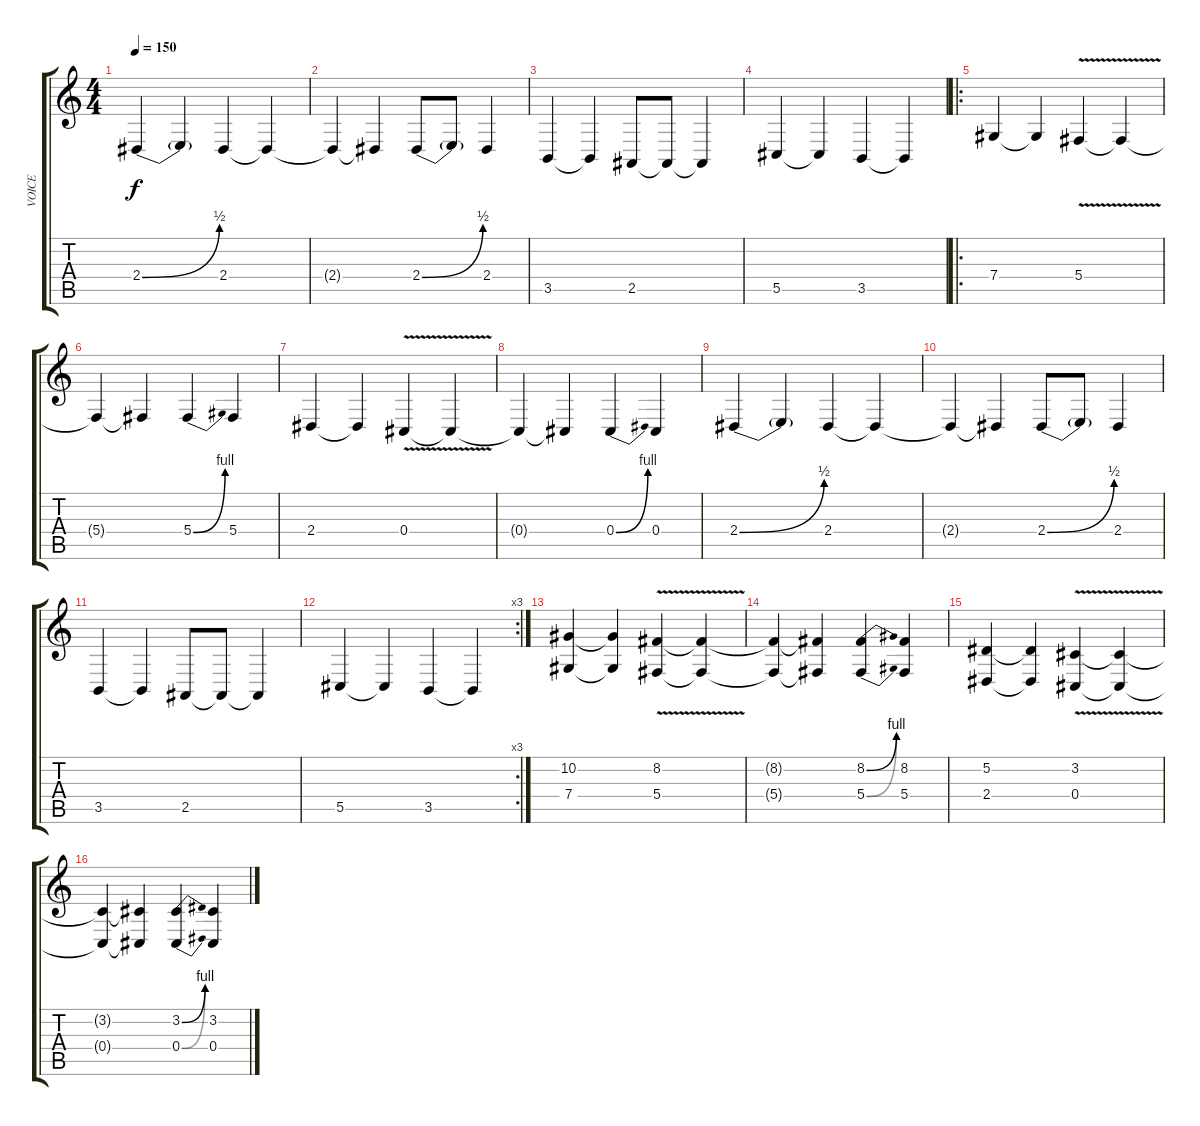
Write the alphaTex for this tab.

\track ("VOICE" "VOICE") {instrument cello}
\staff {score tabs}
\tuning (Eb4 Bb3 Gb3 Db3 Ab2 Db2) {hide}
\ts (4 4)
\tempo 150
\clef g2
\ks c
2.4{be (bend 0 0 60 2)}.4{dy f} 2.4{t}.4 2.4.4 2.4{t}.4 |
2.4{t}.4 2.4{t}.4 2.4{be (bend 0 0 60 2)}.8 2.4{t}.8 2.4.4 |
3.5.4 3.5{t}.4 2.5.8 2.5{t}.8 2.5{t}.4 |
5.5.4 5.5{t}.4 3.5.4 3.5{t}.4 |
\ro
7.4.4 7.4{t}.4 5.4{v}.4 5.4{t}.4 |
5.4{t}.4 5.4{t}.4 5.4{be (bend 0 0 60 4)}.4 5.4.4 |
2.4.4 2.4{t}.4 0.4{v}.4 0.4{t}.4 |
0.4{t}.4 0.4{t}.4 0.4{be (bend 0 0 60 4)}.4 0.4.4 |
2.4{be (bend 0 0 60 2)}.4 2.4{t}.4 2.4.4 2.4{t}.4 |
2.4{t}.4 2.4{t}.4 2.4{be (bend 0 0 60 2)}.8 2.4{t}.8 2.4.4 |
3.5.4 3.5{t}.4 2.5.8 2.5{t}.8 2.5{t}.4 |
\rc 3
5.5.4 5.5{t}.4 3.5.4 3.5{t}.4 |
(10.2 7.4).4 (10.2{t} 7.4{t}).4 (8.2 5.4{v}).4 (8.2{t} 5.4{t}).4 |
(8.2{t} 5.4{t}).4 (8.2{t} 5.4{t}).4 (8.2{be (bend 0 0 60 4)} 5.4{be (bend 0 0 60 4)}).4 (8.2 5.4).4 |
(5.2 2.4).4 (5.2{t} 2.4{t}).4 (3.2{v} 0.4{v}).4 (3.2{t} 0.4{t}).4 |
(3.2{t} 0.4{t}).4 (3.2{t} 0.4{t}).4 (3.2{be (bend 0 0 60 4)} 0.4{be (bend 0 0 60 4)}).4 (3.2 0.4).4
